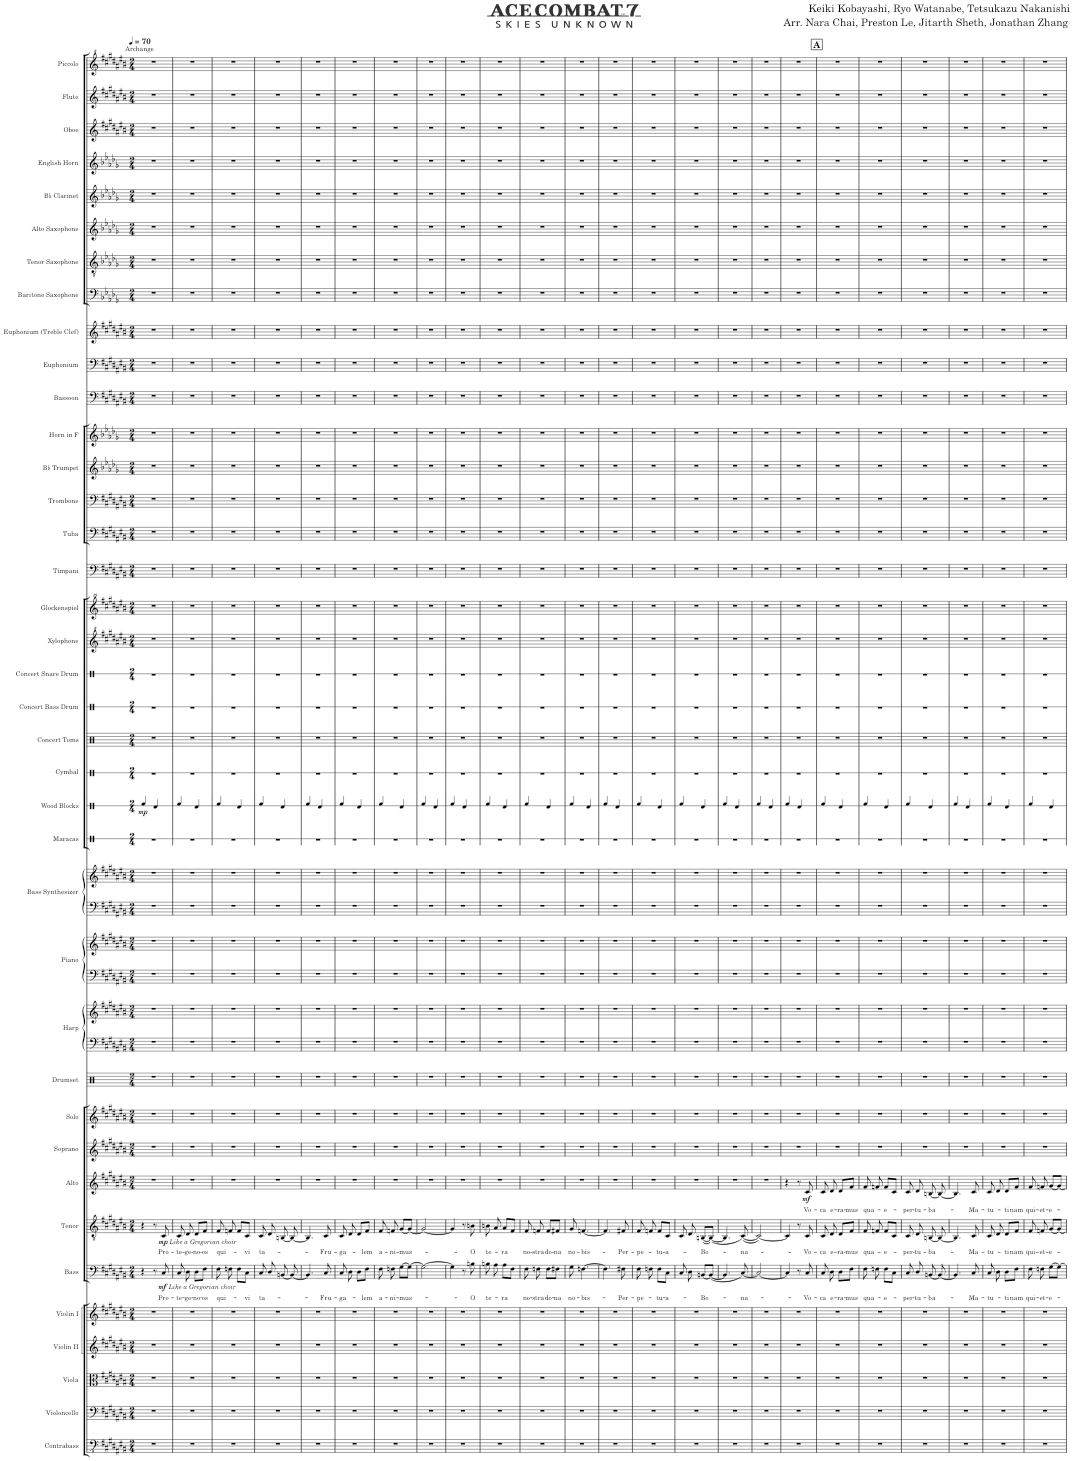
**kern	**kern	**kern	**kern	**kern	**kern	**text	**dynam	**kern	**text	**dynam	**kern	**text	**dynam	**kern	**kern	**kern	**kern	**kern	**kern	**kern	**kern	**kern	**kern	**kern	**dynam	**kern	**kern	**kern	**kern	**kern	**kern	**kern	**kern	**kern	**kern	**kern	**kern	**kern	**kern	**kern	**kern	**kern	**kern	**kern	**kern	**kern	**kern
*part38	*part37	*part36	*part35	*part34	*part33	*part33	*part33	*part32	*part32	*part32	*part31	*part31	*part31	*part30	*part29	*part28	*part27	*part27	*part26	*part26	*part25	*part25	*part24	*part23	*part23	*part22	*part21	*part20	*part19	*part18	*part17	*part16	*part15	*part14	*part13	*part12	*part11	*part10	*part9	*part8	*part7	*part6	*part5	*part4	*part3	*part2	*part1
*staff41	*staff40	*staff39	*staff38	*staff37	*staff36	*staff36	*staff36	*staff35	*staff35	*staff35	*staff34	*staff34	*staff34	*staff33	*staff32	*staff31	*staff30	*staff29	*staff28	*staff27	*staff26	*staff25	*staff24	*staff23	*staff23	*staff22	*staff21	*staff20	*staff19	*staff18	*staff17	*staff16	*staff15	*staff14	*staff13	*staff12	*staff11	*staff10	*staff9	*staff8	*staff7	*staff6	*staff5	*staff4	*staff3	*staff2	*staff1
*I"Contrabass	*I"Violoncello	*I"Viola	*I"Violin II	*I"Violin I	*I"Bass	*	*	*I"Tenor	*	*	*I"Alto	*	*	*I"Soprano	*I"Solo	*I"Drumset	*I"Harp	*	*I"Piano	*	*I"Bass Synthesizer	*	*I"Maracas	*I"Wood Blocks	*	*I"Cymbal	*I"Concert Toms	*I"Concert Bass Drum	*I"Concert Snare Drum	*I"Xylophone	*I"Glockenspiel	*I"Timpani	*I"Tuba	*I"Trombone	*I"Bb Trumpet	*I"Horn in F	*I"Bassoon	*I"Euphonium	*I"Euphonium (Treble Clef)	*I"Baritone Saxophone	*I"Tenor Saxophone	*I"Alto Saxophone	*I"Bb Clarinet	*I"English Horn	*I"Oboe	*I"Flute	*I"Piccolo
*I'Cb.	*I'Vc.	*I'Vla.	*I'Vln. II	*I'Vln. I	*I'B.	*	*	*I'T.	*	*	*I'A.	*	*	*I'S.	*I'Sol.	*I'D. Set	*I'Hrp.	*	*I'Pno.	*	*I'Synth.	*	*I'Mrcs.	*I'Wd. Bl.	*	*I'Cym.	*I'C. Toms	*I'Con. BD	*I'Con. Sn.	*I'Xyl.	*I'Glock.	*I'Timp.	*I'Tba.	*I'Tbn.	*I'Bb Tpt.	*	*I'Bsn.	*I'Euph.	*I'Euph. (Treb.)	*I'Bar. Sax.	*I'T. Sax.	*I'A. Sax.	*I'Bb Cl.	*I'E. Hn.	*I'Ob.	*I'Fl.	*I'Picc.
*	*	*	*	*	*	*	*	*	*	*	*	*	*	*	*	*	*	*	*	*	*	*	*stria1	*stria1	*	*stria1	*	*stria1	*stria1	*	*	*	*	*	*	*	*	*	*	*	*	*	*	*	*	*	*
*clefFv4	*clefF4	*clefC3	*clefG2	*clefG2	*clefF4	*	*	*clefGv2	*	*	*clefG2	*	*	*clefG2	*clefG2	*clefX	*clefF4	*clefG2	*clefF4	*clefG2	*clefF4	*clefG2	*clefX	*clefX	*	*clefX	*clefX	*clefX	*clefX	*clefG^2	*clefG^^2	*clefF4	*clefF4	*clefF4	*clefG2	*clefG2	*clefF4	*clefF4	*clefG2	*clefF4	*clefGv2	*clefG2	*clefG2	*clefG2	*clefG2	*clefG2	*clefG^2
*ITrd7c12	*	*	*	*	*	*	*	*	*	*	*	*	*	*	*	*	*	*	*	*	*	*	*	*	*	*	*	*	*	*	*	*	*	*	*ITrd1c2	*ITrd4c7	*	*	*	*ITrd12c21	*ITrd8c14	*ITrd5c9	*ITrd1c2	*ITrd4c7	*	*	*ITrd-7c-12
*k[f#c#g#d#a#e#b#]	*k[f#c#g#d#a#e#b#]	*k[f#c#g#d#a#e#b#]	*k[f#c#g#d#a#e#b#]	*k[f#c#g#d#a#e#b#]	*k[f#c#g#d#a#e#b#]	*	*	*k[f#c#g#d#a#e#b#]	*	*	*k[f#c#g#d#a#e#b#]	*	*	*k[f#c#g#d#a#e#b#]	*k[f#c#g#d#a#e#b#]	*k[]	*k[f#c#g#d#a#e#b#]	*k[f#c#g#d#a#e#b#]	*k[f#c#g#d#a#e#b#]	*k[f#c#g#d#a#e#b#]	*k[f#c#g#d#a#e#b#]	*k[f#c#g#d#a#e#b#]	*k[]	*k[]	*	*k[]	*k[]	*k[]	*k[]	*k[f#c#g#d#a#e#b#]	*k[f#c#g#d#a#e#b#]	*k[f#c#g#d#a#e#b#]	*k[f#c#g#d#a#e#b#]	*k[f#c#g#d#a#e#b#]	*k[b-e-a-d-g-]	*k[b-e-a-d-g-]	*k[f#c#g#d#a#e#b#]	*k[f#c#g#d#a#e#b#]	*k[f#c#g#d#a#e#b#]	*k[b-e-a-d-g-]	*k[b-e-a-d-g-]	*k[b-e-a-d-g-]	*k[b-e-a-d-g-]	*k[b-e-a-d-g-]	*k[f#c#g#d#a#e#b#]	*k[f#c#g#d#a#e#b#]	*k[f#c#g#d#a#e#b#]
*M2/4	*M2/4	*M2/4	*M2/4	*M2/4	*M2/4	*	*	*M2/4	*	*	*M2/4	*	*	*M2/4	*M2/4	*M2/4	*M2/4	*M2/4	*M2/4	*M2/4	*M2/4	*M2/4	*M2/4	*M2/4	*	*M2/4	*M2/4	*M2/4	*M2/4	*M2/4	*M2/4	*M2/4	*M2/4	*M2/4	*M2/4	*M2/4	*M2/4	*M2/4	*M2/4	*M2/4	*M2/4	*M2/4	*M2/4	*M2/4	*M2/4	*M2/4	*M2/4
*MM70	*MM70	*MM70	*MM70	*MM70	*MM70	*	*	*MM70	*	*	*MM70	*	*	*MM70	*MM70	*MM70	*MM70	*MM70	*MM70	*MM70	*MM70	*MM70	*MM70	*MM70	*	*MM70	*MM70	*MM70	*MM70	*MM70	*MM70	*MM70	*MM70	*MM70	*MM70	*MM70	*MM70	*MM70	*MM70	*MM70	*MM70	*MM70	*MM70	*MM70	*MM70	*MM70	*MM70
=1	=1	=1	=1	=1	=1	=1	=1	=1	=1	=1	=1	=1	=1	=1	=1	=1	=1	=1	=1	=1	=1	=1	=1	=1	=1	=1	=1	=1	=1	=1	=1	=1	=1	=1	=1	=1	=1	=1	=1	=1	=1	=1	=1	=1	=1	=1	=1
!	!	!	!	!	!	!	!	!	!	!	!	!	!	!	!	!	!	!	!	!	!	!	!	!	!	!	!	!	!	!	!	!	!	!	!	!	!	!	!	!	!	!	!	!	!	!	!LO:TX:a:t=Archange
!	!	!	!	!	!	!	!	!	!	!	!	!	!	!	!	!	!	!	!	!	!	!	!	!	!LO:DY:b	!	!	!	!	!	!	!	!	!	!	!	!	!	!	!	!	!	!	!	!	!	!
2r	2r	2r	2r	2r	4r	.	.	4r	.	.	2r	.	.	2r	2r	2r	2r	2r	2r	2r	2r	2r	2r	4Rf/	mp	2r	2r	2r	2r	2r	2r	2r	2r	2r	2r	2r	2r	2r	2r	2r	2r	2r	2r	2r	2r	2r	2r
.	.	.	.	.	8r	.	.	8r	.	.	.	.	.	.	.	.	.	.	.	.	.	.	.	4Rd/	.	.	.	.	.	.	.	.	.	.	.	.	.	.	.	.	.	.	.	.	.	.	.
!	!	!	!	!	!	!	!	!LO:TX:b:i:t=Like a Gregorian choir	!	!	!	!	!	!	!	!	!	!	!	!	!	!	!	!	!	!	!	!	!	!	!	!	!	!	!	!	!	!	!	!	!	!	!	!	!	!	!
!	!	!	!	!	!LO:TX:b:i:t=Like a Gregorian choir	!	!	!	!	!	!	!	!	!	!	!	!	!	!	!	!	!	!	!	!	!	!	!	!	!	!	!	!	!	!	!	!	!	!	!	!	!	!	!	!	!	!
!	!	!	!	!	!	!LO:LY:b	!LO:DY:b	!	!LO:LY:b	!LO:DY:b	!	!	!	!	!	!	!	!	!	!	!	!	!	!	!	!	!	!	!	!	!	!	!	!	!	!	!	!	!	!	!	!	!	!	!	!	!
.	.	.	.	.	8C#/	Pro-	mf	8C#/	Pro-	mp	.	.	.	.	.	.	.	.	.	.	.	.	.	.	.	.	.	.	.	.	.	.	.	.	.	.	.	.	.	.	.	.	.	.	.	.	.
=2	=2	=2	=2	=2	=2	=2	=2	=2	=2	=2	=2	=2	=2	=2	=2	=2	=2	=2	=2	=2	=2	=2	=2	=2	=2	=2	=2	=2	=2	=2	=2	=2	=2	=2	=2	=2	=2	=2	=2	=2	=2	=2	=2	=2	=2	=2	=2
!	!	!	!	!	!	!LO:LY:b	!	!	!LO:LY:b	!	!	!	!	!	!	!	!	!	!	!	!	!	!	!	!	!	!	!	!	!	!	!	!	!	!	!	!	!	!	!	!	!	!	!	!	!	!
2r	2r	2r	2r	2r	8C#/	-te-	.	8C#/	-te-	.	2r	.	.	2r	2r	2r	2r	2r	2r	2r	2r	2r	2r	4Rf/	.	2r	2r	2r	2r	2r	2r	2r	2r	2r	2r	2r	2r	2r	2r	2r	2r	2r	2r	2r	2r	2r	2r
!	!	!	!	!	!	!LO:LY:b	!	!	!LO:LY:b	!	!	!	!	!	!	!	!	!	!	!	!	!	!	!	!	!	!	!	!	!	!	!	!	!	!	!	!	!	!	!	!	!	!	!	!	!	!
.	.	.	.	.	8D#\	-ge-	.	8D#/	-ge-	.	.	.	.	.	.	.	.	.	.	.	.	.	.	.	.	.	.	.	.	.	.	.	.	.	.	.	.	.	.	.	.	.	.	.	.	.	.
!	!	!	!	!	!	!LO:LY:b	!	!	!LO:LY:b	!	!	!	!	!	!	!	!	!	!	!	!	!	!	!	!	!	!	!	!	!	!	!	!	!	!	!	!	!	!	!	!	!	!	!	!	!	!
.	.	.	.	.	8D#\L	-no-	.	8D#/L	-no-	.	.	.	.	.	.	.	.	.	.	.	.	.	.	4Rd/	.	.	.	.	.	.	.	.	.	.	.	.	.	.	.	.	.	.	.	.	.	.	.
!	!	!	!	!	!	!LO:LY:b	!	!	!LO:LY:b	!	!	!	!	!	!	!	!	!	!	!	!	!	!	!	!	!	!	!	!	!	!	!	!	!	!	!	!	!	!	!	!	!	!	!	!	!	!
.	.	.	.	.	8F#\J	-os	.	8F#/J	-os	.	.	.	.	.	.	.	.	.	.	.	.	.	.	.	.	.	.	.	.	.	.	.	.	.	.	.	.	.	.	.	.	.	.	.	.	.	.
=3	=3	=3	=3	=3	=3	=3	=3	=3	=3	=3	=3	=3	=3	=3	=3	=3	=3	=3	=3	=3	=3	=3	=3	=3	=3	=3	=3	=3	=3	=3	=3	=3	=3	=3	=3	=3	=3	=3	=3	=3	=3	=3	=3	=3	=3	=3	=3
!	!	!	!	!	!	!LO:LY:b	!	!	!LO:LY:b	!	!	!	!	!	!	!	!	!	!	!	!	!	!	!	!	!	!	!	!	!	!	!	!	!	!	!	!	!	!	!	!	!	!	!	!	!	!
2r	2r	2r	2r	2r	8F#\	qui-	.	8F#/	qui-	.	2r	.	.	2r	2r	2r	2r	2r	2r	2r	2r	2r	2r	4Rf/	.	2r	2r	2r	2r	2r	2r	2r	2r	2r	2r	2r	2r	2r	2r	2r	2r	2r	2r	2r	2r	2r	2r
.	.	.	.	.	8Fn\	.	.	8Fn/	.	.	.	.	.	.	.	.	.	.	.	.	.	.	.	.	.	.	.	.	.	.	.	.	.	.	.	.	.	.	.	.	.	.	.	.	.	.	.
.	.	.	.	.	8F\L	.	.	8F/L	.	.	.	.	.	.	.	.	.	.	.	.	.	.	.	4Rd/	.	.	.	.	.	.	.	.	.	.	.	.	.	.	.	.	.	.	.	.	.	.	.
!	!	!	!	!	!	!LO:LY:b	!	!	!LO:LY:b	!	!	!	!	!	!	!	!	!	!	!	!	!	!	!	!	!	!	!	!	!	!	!	!	!	!	!	!	!	!	!	!	!	!	!	!	!	!
.	.	.	.	.	8C#\J	vi	.	8C#/J	vi	.	.	.	.	.	.	.	.	.	.	.	.	.	.	.	.	.	.	.	.	.	.	.	.	.	.	.	.	.	.	.	.	.	.	.	.	.	.
=4	=4	=4	=4	=4	=4	=4	=4	=4	=4	=4	=4	=4	=4	=4	=4	=4	=4	=4	=4	=4	=4	=4	=4	=4	=4	=4	=4	=4	=4	=4	=4	=4	=4	=4	=4	=4	=4	=4	=4	=4	=4	=4	=4	=4	=4	=4	=4
!	!	!	!	!	!	!LO:LY:b	!	!	!LO:LY:b	!	!	!	!	!	!	!	!	!	!	!	!	!	!	!	!	!	!	!	!	!	!	!	!	!	!	!	!	!	!	!	!	!	!	!	!	!	!
2r	2r	2r	2r	2r	8C#/	ta-	.	8C#/	ta-	.	2r	.	.	2r	2r	2r	2r	2r	2r	2r	2r	2r	2r	4Rf/	.	2r	2r	2r	2r	2r	2r	2r	2r	2r	2r	2r	2r	2r	2r	2r	2r	2r	2r	2r	2r	2r	2r
.	.	.	.	.	8D#/	.	.	8D#/	.	.	.	.	.	.	.	.	.	.	.	.	.	.	.	.	.	.	.	.	.	.	.	.	.	.	.	.	.	.	.	.	.	.	.	.	.	.	.
.	.	.	.	.	[8BBn/	.	.	[8BBn/	.	.	.	.	.	.	.	.	.	.	.	.	.	.	.	4Rd/	.	.	.	.	.	.	.	.	.	.	.	.	.	.	.	.	.	.	.	.	.	.	.
.	.	.	.	.	8BB/_	.	.	8BB/_	.	.	.	.	.	.	.	.	.	.	.	.	.	.	.	.	.	.	.	.	.	.	.	.	.	.	.	.	.	.	.	.	.	.	.	.	.	.	.
=5	=5	=5	=5	=5	=5	=5	=5	=5	=5	=5	=5	=5	=5	=5	=5	=5	=5	=5	=5	=5	=5	=5	=5	=5	=5	=5	=5	=5	=5	=5	=5	=5	=5	=5	=5	=5	=5	=5	=5	=5	=5	=5	=5	=5	=5	=5	=5
2r	2r	2r	2r	2r	4.BB/]	.	.	4.BB/]	.	.	2r	.	.	2r	2r	2r	2r	2r	2r	2r	2r	2r	2r	4Rf/	.	2r	2r	2r	2r	2r	2r	2r	2r	2r	2r	2r	2r	2r	2r	2r	2r	2r	2r	2r	2r	2r	2r
.	.	.	.	.	.	.	.	.	.	.	.	.	.	.	.	.	.	.	.	.	.	.	.	4Rd/	.	.	.	.	.	.	.	.	.	.	.	.	.	.	.	.	.	.	.	.	.	.	.
!	!	!	!	!	!	!LO:LY:b	!	!	!LO:LY:b	!	!	!	!	!	!	!	!	!	!	!	!	!	!	!	!	!	!	!	!	!	!	!	!	!	!	!	!	!	!	!	!	!	!	!	!	!	!
.	.	.	.	.	8C#/	-Fru-	.	8C#/	-Fru-	.	.	.	.	.	.	.	.	.	.	.	.	.	.	.	.	.	.	.	.	.	.	.	.	.	.	.	.	.	.	.	.	.	.	.	.	.	.
=6	=6	=6	=6	=6	=6	=6	=6	=6	=6	=6	=6	=6	=6	=6	=6	=6	=6	=6	=6	=6	=6	=6	=6	=6	=6	=6	=6	=6	=6	=6	=6	=6	=6	=6	=6	=6	=6	=6	=6	=6	=6	=6	=6	=6	=6	=6	=6
!	!	!	!	!	!	!LO:LY:b	!	!	!LO:LY:b	!	!	!	!	!	!	!	!	!	!	!	!	!	!	!	!	!	!	!	!	!	!	!	!	!	!	!	!	!	!	!	!	!	!	!	!	!	!
2r	2r	2r	2r	2r	8C#/	-ga-	.	8C#/	-ga-	.	2r	.	.	2r	2r	2r	2r	2r	2r	2r	2r	2r	2r	4Rf/	.	2r	2r	2r	2r	2r	2r	2r	2r	2r	2r	2r	2r	2r	2r	2r	2r	2r	2r	2r	2r	2r	2r
.	.	.	.	.	8D#\	.	.	8D#/	.	.	.	.	.	.	.	.	.	.	.	.	.	.	.	.	.	.	.	.	.	.	.	.	.	.	.	.	.	.	.	.	.	.	.	.	.	.	.
.	.	.	.	.	8D#\L	.	.	8D#/L	.	.	.	.	.	.	.	.	.	.	.	.	.	.	.	4Rd/	.	.	.	.	.	.	.	.	.	.	.	.	.	.	.	.	.	.	.	.	.	.	.
!	!	!	!	!	!	!LO:LY:b	!	!	!LO:LY:b	!	!	!	!	!	!	!	!	!	!	!	!	!	!	!	!	!	!	!	!	!	!	!	!	!	!	!	!	!	!	!	!	!	!	!	!	!	!
.	.	.	.	.	8F#\J	-lem	.	8F#/J	-lem	.	.	.	.	.	.	.	.	.	.	.	.	.	.	.	.	.	.	.	.	.	.	.	.	.	.	.	.	.	.	.	.	.	.	.	.	.	.
=7	=7	=7	=7	=7	=7	=7	=7	=7	=7	=7	=7	=7	=7	=7	=7	=7	=7	=7	=7	=7	=7	=7	=7	=7	=7	=7	=7	=7	=7	=7	=7	=7	=7	=7	=7	=7	=7	=7	=7	=7	=7	=7	=7	=7	=7	=7	=7
!	!	!	!	!	!	!LO:LY:b	!	!	!LO:LY:b	!	!	!	!	!	!	!	!	!	!	!	!	!	!	!	!	!	!	!	!	!	!	!	!	!	!	!	!	!	!	!	!	!	!	!	!	!	!
2r	2r	2r	2r	2r	8F#\	a-	.	8F#/	a-	.	2r	.	.	2r	2r	2r	2r	2r	2r	2r	2r	2r	2r	4Rf/	.	2r	2r	2r	2r	2r	2r	2r	2r	2r	2r	2r	2r	2r	2r	2r	2r	2r	2r	2r	2r	2r	2r
!	!	!	!	!	!	!LO:LY:b	!	!	!LO:LY:b	!	!	!	!	!	!	!	!	!	!	!	!	!	!	!	!	!	!	!	!	!	!	!	!	!	!	!	!	!	!	!	!	!	!	!	!	!	!
.	.	.	.	.	8Fn\	-ni-	.	8Fn/	-ni-	.	.	.	.	.	.	.	.	.	.	.	.	.	.	.	.	.	.	.	.	.	.	.	.	.	.	.	.	.	.	.	.	.	.	.	.	.	.
!	!	!	!	!	!	!LO:LY:b	!	!	!LO:LY:b	!	!	!	!	!	!	!	!	!	!	!	!	!	!	!	!	!	!	!	!	!	!	!	!	!	!	!	!	!	!	!	!	!	!	!	!	!	!
.	.	.	.	.	[8G#\L	-mus-	.	[8G#/L	-mus-	.	.	.	.	.	.	.	.	.	.	.	.	.	.	4Rd/	.	.	.	.	.	.	.	.	.	.	.	.	.	.	.	.	.	.	.	.	.	.	.
.	.	.	.	.	8G#\J_	.	.	8G#/J_	.	.	.	.	.	.	.	.	.	.	.	.	.	.	.	.	.	.	.	.	.	.	.	.	.	.	.	.	.	.	.	.	.	.	.	.	.	.	.
=8	=8	=8	=8	=8	=8	=8	=8	=8	=8	=8	=8	=8	=8	=8	=8	=8	=8	=8	=8	=8	=8	=8	=8	=8	=8	=8	=8	=8	=8	=8	=8	=8	=8	=8	=8	=8	=8	=8	=8	=8	=8	=8	=8	=8	=8	=8	=8
2r	2r	2r	2r	2r	2G#\_	.	.	2G#/_	.	.	2r	.	.	2r	2r	2r	2r	2r	2r	2r	2r	2r	2r	4Rf/	.	2r	2r	2r	2r	2r	2r	2r	2r	2r	2r	2r	2r	2r	2r	2r	2r	2r	2r	2r	2r	2r	2r
.	.	.	.	.	.	.	.	.	.	.	.	.	.	.	.	.	.	.	.	.	.	.	.	4Rd/	.	.	.	.	.	.	.	.	.	.	.	.	.	.	.	.	.	.	.	.	.	.	.
=9	=9	=9	=9	=9	=9	=9	=9	=9	=9	=9	=9	=9	=9	=9	=9	=9	=9	=9	=9	=9	=9	=9	=9	=9	=9	=9	=9	=9	=9	=9	=9	=9	=9	=9	=9	=9	=9	=9	=9	=9	=9	=9	=9	=9	=9	=9	=9
2r	2r	2r	2r	2r	4G#\]	.	.	4G#/]	.	.	2r	.	.	2r	2r	2r	2r	2r	2r	2r	2r	2r	2r	4Rf/	.	2r	2r	2r	2r	2r	2r	2r	2r	2r	2r	2r	2r	2r	2r	2r	2r	2r	2r	2r	2r	2r	2r
.	.	.	.	.	8r	.	.	8r	.	.	.	.	.	.	.	.	.	.	.	.	.	.	.	4Rd/	.	.	.	.	.	.	.	.	.	.	.	.	.	.	.	.	.	.	.	.	.	.	.
!	!	!	!	!	!	!LO:LY:b	!	!	!LO:LY:b	!	!	!	!	!	!	!	!	!	!	!	!	!	!	!	!	!	!	!	!	!	!	!	!	!	!	!	!	!	!	!	!	!	!	!	!	!	!
.	.	.	.	.	8Bn\	O	.	8Bn\	O	.	.	.	.	.	.	.	.	.	.	.	.	.	.	.	.	.	.	.	.	.	.	.	.	.	.	.	.	.	.	.	.	.	.	.	.	.	.
=10	=10	=10	=10	=10	=10	=10	=10	=10	=10	=10	=10	=10	=10	=10	=10	=10	=10	=10	=10	=10	=10	=10	=10	=10	=10	=10	=10	=10	=10	=10	=10	=10	=10	=10	=10	=10	=10	=10	=10	=10	=10	=10	=10	=10	=10	=10	=10
!	!	!	!	!	!	!LO:LY:b	!	!	!LO:LY:b	!	!	!	!	!	!	!	!	!	!	!	!	!	!	!	!	!	!	!	!	!	!	!	!	!	!	!	!	!	!	!	!	!	!	!	!	!	!
2r	2r	2r	2r	2r	8Bn\	te-	.	8Bn\	te-	.	2r	.	.	2r	2r	2r	2r	2r	2r	2r	2r	2r	2r	4Rf/	.	2r	2r	2r	2r	2r	2r	2r	2r	2r	2r	2r	2r	2r	2r	2r	2r	2r	2r	2r	2r	2r	2r
.	.	.	.	.	8A#\	.	.	8A#/	.	.	.	.	.	.	.	.	.	.	.	.	.	.	.	.	.	.	.	.	.	.	.	.	.	.	.	.	.	.	.	.	.	.	.	.	.	.	.
!	!	!	!	!	!	!LO:LY:b	!	!	!LO:LY:b	!	!	!	!	!	!	!	!	!	!	!	!	!	!	!	!	!	!	!	!	!	!	!	!	!	!	!	!	!	!	!	!	!	!	!	!	!	!
.	.	.	.	.	8A#\L	-ra	.	8A#/L	-ra	.	.	.	.	.	.	.	.	.	.	.	.	.	.	4Rd/	.	.	.	.	.	.	.	.	.	.	.	.	.	.	.	.	.	.	.	.	.	.	.
.	.	.	.	.	8F#\J	.	.	8F#/J	.	.	.	.	.	.	.	.	.	.	.	.	.	.	.	.	.	.	.	.	.	.	.	.	.	.	.	.	.	.	.	.	.	.	.	.	.	.	.
=11	=11	=11	=11	=11	=11	=11	=11	=11	=11	=11	=11	=11	=11	=11	=11	=11	=11	=11	=11	=11	=11	=11	=11	=11	=11	=11	=11	=11	=11	=11	=11	=11	=11	=11	=11	=11	=11	=11	=11	=11	=11	=11	=11	=11	=11	=11	=11
!	!	!	!	!	!	!LO:LY:b	!	!	!LO:LY:b	!	!	!	!	!	!	!	!	!	!	!	!	!	!	!	!	!	!	!	!	!	!	!	!	!	!	!	!	!	!	!	!	!	!	!	!	!	!
2r	2r	2r	2r	2r	8F#\	no-	.	8F#/	no-	.	2r	.	.	2r	2r	2r	2r	2r	2r	2r	2r	2r	2r	4Rf/	.	2r	2r	2r	2r	2r	2r	2r	2r	2r	2r	2r	2r	2r	2r	2r	2r	2r	2r	2r	2r	2r	2r
!	!	!	!	!	!	!LO:LY:b	!	!	!LO:LY:b	!	!	!	!	!	!	!	!	!	!	!	!	!	!	!	!	!	!	!	!	!	!	!	!	!	!	!	!	!	!	!	!	!	!	!	!	!	!
.	.	.	.	.	8Fn\	-stra	.	8Fn/	-stra	.	.	.	.	.	.	.	.	.	.	.	.	.	.	.	.	.	.	.	.	.	.	.	.	.	.	.	.	.	.	.	.	.	.	.	.	.	.
!	!	!	!	!	!	!LO:LY:b	!	!	!LO:LY:b	!	!	!	!	!	!	!	!	!	!	!	!	!	!	!	!	!	!	!	!	!	!	!	!	!	!	!	!	!	!	!	!	!	!	!	!	!	!
.	.	.	.	.	8F\L	do-	.	8F/L	do-	.	.	.	.	.	.	.	.	.	.	.	.	.	.	4Rd/	.	.	.	.	.	.	.	.	.	.	.	.	.	.	.	.	.	.	.	.	.	.	.
!	!	!	!	!	!	!LO:LY:b	!	!	!LO:LY:b	!	!	!	!	!	!	!	!	!	!	!	!	!	!	!	!	!	!	!	!	!	!	!	!	!	!	!	!	!	!	!	!	!	!	!	!	!	!
.	.	.	.	.	8F#X\J	-na	.	8F#X/J	-na	.	.	.	.	.	.	.	.	.	.	.	.	.	.	.	.	.	.	.	.	.	.	.	.	.	.	.	.	.	.	.	.	.	.	.	.	.	.
=12	=12	=12	=12	=12	=12	=12	=12	=12	=12	=12	=12	=12	=12	=12	=12	=12	=12	=12	=12	=12	=12	=12	=12	=12	=12	=12	=12	=12	=12	=12	=12	=12	=12	=12	=12	=12	=12	=12	=12	=12	=12	=12	=12	=12	=12	=12	=12
!	!	!	!	!	!	!LO:LY:b	!	!	!LO:LY:b	!	!	!	!	!	!	!	!	!	!	!	!	!	!	!	!	!	!	!	!	!	!	!	!	!	!	!	!	!	!	!	!	!	!	!	!	!	!
2r	2r	2r	2r	2r	8G#\	no-	.	8G#/	no-	.	2r	.	.	2r	2r	2r	2r	2r	2r	2r	2r	2r	2r	4Rf/	.	2r	2r	2r	2r	2r	2r	2r	2r	2r	2r	2r	2r	2r	2r	2r	2r	2r	2r	2r	2r	2r	2r
!	!	!	!	!	!	!LO:LY:b	!	!	!LO:LY:b	!	!	!	!	!	!	!	!	!	!	!	!	!	!	!	!	!	!	!	!	!	!	!	!	!	!	!	!	!	!	!	!	!	!	!	!	!	!
.	.	.	.	.	[4.Fn\	-bis-	.	[4.Fn/	-bis-	.	.	.	.	.	.	.	.	.	.	.	.	.	.	.	.	.	.	.	.	.	.	.	.	.	.	.	.	.	.	.	.	.	.	.	.	.	.
.	.	.	.	.	.	.	.	.	.	.	.	.	.	.	.	.	.	.	.	.	.	.	.	4Rd/	.	.	.	.	.	.	.	.	.	.	.	.	.	.	.	.	.	.	.	.	.	.	.
=13	=13	=13	=13	=13	=13	=13	=13	=13	=13	=13	=13	=13	=13	=13	=13	=13	=13	=13	=13	=13	=13	=13	=13	=13	=13	=13	=13	=13	=13	=13	=13	=13	=13	=13	=13	=13	=13	=13	=13	=13	=13	=13	=13	=13	=13	=13	=13
2r	2r	2r	2r	2r	4.F\]	.	.	4.F/]	.	.	2r	.	.	2r	2r	2r	2r	2r	2r	2r	2r	2r	2r	4Rf/	.	2r	2r	2r	2r	2r	2r	2r	2r	2r	2r	2r	2r	2r	2r	2r	2r	2r	2r	2r	2r	2r	2r
.	.	.	.	.	.	.	.	.	.	.	.	.	.	.	.	.	.	.	.	.	.	.	.	4Rd/	.	.	.	.	.	.	.	.	.	.	.	.	.	.	.	.	.	.	.	.	.	.	.
!	!	!	!	!	!	!LO:LY:b	!	!	!LO:LY:b	!	!	!	!	!	!	!	!	!	!	!	!	!	!	!	!	!	!	!	!	!	!	!	!	!	!	!	!	!	!	!	!	!	!	!	!	!	!
.	.	.	.	.	8F#X\	Per-	.	8F#X/	Per-	.	.	.	.	.	.	.	.	.	.	.	.	.	.	.	.	.	.	.	.	.	.	.	.	.	.	.	.	.	.	.	.	.	.	.	.	.	.
=14	=14	=14	=14	=14	=14	=14	=14	=14	=14	=14	=14	=14	=14	=14	=14	=14	=14	=14	=14	=14	=14	=14	=14	=14	=14	=14	=14	=14	=14	=14	=14	=14	=14	=14	=14	=14	=14	=14	=14	=14	=14	=14	=14	=14	=14	=14	=14
!	!	!	!	!	!	!LO:LY:b	!	!	!LO:LY:b	!	!	!	!	!	!	!	!	!	!	!	!	!	!	!	!	!	!	!	!	!	!	!	!	!	!	!	!	!	!	!	!	!	!	!	!	!	!
2r	2r	2r	2r	2r	8F#\	-pe-	.	8F#/	-pe-	.	2r	.	.	2r	2r	2r	2r	2r	2r	2r	2r	2r	2r	4Rf/	.	2r	2r	2r	2r	2r	2r	2r	2r	2r	2r	2r	2r	2r	2r	2r	2r	2r	2r	2r	2r	2r	2r
.	.	.	.	.	8Fn\	.	.	8Fn/	.	.	.	.	.	.	.	.	.	.	.	.	.	.	.	.	.	.	.	.	.	.	.	.	.	.	.	.	.	.	.	.	.	.	.	.	.	.	.
!	!	!	!	!	!	!LO:LY:b	!	!	!LO:LY:b	!	!	!	!	!	!	!	!	!	!	!	!	!	!	!	!	!	!	!	!	!	!	!	!	!	!	!	!	!	!	!	!	!	!	!	!	!	!
.	.	.	.	.	8F\L	-tu-	.	8F/L	-tu-	.	.	.	.	.	.	.	.	.	.	.	.	.	.	4Rd/	.	.	.	.	.	.	.	.	.	.	.	.	.	.	.	.	.	.	.	.	.	.	.
!	!	!	!	!	!	!LO:LY:b	!	!	!LO:LY:b	!	!	!	!	!	!	!	!	!	!	!	!	!	!	!	!	!	!	!	!	!	!	!	!	!	!	!	!	!	!	!	!	!	!	!	!	!	!
.	.	.	.	.	8C#\J	-a-	.	8C#/J	-a-	.	.	.	.	.	.	.	.	.	.	.	.	.	.	.	.	.	.	.	.	.	.	.	.	.	.	.	.	.	.	.	.	.	.	.	.	.	.
=15	=15	=15	=15	=15	=15	=15	=15	=15	=15	=15	=15	=15	=15	=15	=15	=15	=15	=15	=15	=15	=15	=15	=15	=15	=15	=15	=15	=15	=15	=15	=15	=15	=15	=15	=15	=15	=15	=15	=15	=15	=15	=15	=15	=15	=15	=15	=15
2r	2r	2r	2r	2r	8C#/	.	.	8C#/	.	.	2r	.	.	2r	2r	2r	2r	2r	2r	2r	2r	2r	2r	4Rf/	.	2r	2r	2r	2r	2r	2r	2r	2r	2r	2r	2r	2r	2r	2r	2r	2r	2r	2r	2r	2r	2r	2r
.	.	.	.	.	8D#\	.	.	8D#/	.	.	.	.	.	.	.	.	.	.	.	.	.	.	.	.	.	.	.	.	.	.	.	.	.	.	.	.	.	.	.	.	.	.	.	.	.	.	.
!	!	!	!	!	!	!LO:LY:b	!	!	!LO:LY:b	!	!	!	!	!	!	!	!	!	!	!	!	!	!	!	!	!	!	!	!	!	!	!	!	!	!	!	!	!	!	!	!	!	!	!	!	!	!
.	.	.	.	.	[8BBn/L	-Bo-	.	([8BBn/L	-Bo-	.	.	.	.	.	.	.	.	.	.	.	.	.	.	4Rd/	.	.	.	.	.	.	.	.	.	.	.	.	.	.	.	.	.	.	.	.	.	.	.
.	.	.	.	.	(8BB/J_	.	.	(8BB/J_)	.	.	.	.	.	.	.	.	.	.	.	.	.	.	.	.	.	.	.	.	.	.	.	.	.	.	.	.	.	.	.	.	.	.	.	.	.	.	.
=16	=16	=16	=16	=16	=16	=16	=16	=16	=16	=16	=16	=16	=16	=16	=16	=16	=16	=16	=16	=16	=16	=16	=16	=16	=16	=16	=16	=16	=16	=16	=16	=16	=16	=16	=16	=16	=16	=16	=16	=16	=16	=16	=16	=16	=16	=16	=16
2r	2r	2r	2r	2r	4.BB/]	.	.	4.BB/]	.	.	2r	.	.	2r	2r	2r	2r	2r	2r	2r	2r	2r	2r	4Rf/	.	2r	2r	2r	2r	2r	2r	2r	2r	2r	2r	2r	2r	2r	2r	2r	2r	2r	2r	2r	2r	2r	2r
.	.	.	.	.	.	.	.	.	.	.	.	.	.	.	.	.	.	.	.	.	.	.	.	4Rd/	.	.	.	.	.	.	.	.	.	.	.	.	.	.	.	.	.	.	.	.	.	.	.
!	!	!	!	!	!	!LO:LY:b	!	!	!LO:LY:b	!	!	!	!	!	!	!	!	!	!	!	!	!	!	!	!	!	!	!	!	!	!	!	!	!	!	!	!	!	!	!	!	!	!	!	!	!	!
.	.	.	.	.	[8C#/)	-na-	.	([8C#/)	-na-	.	.	.	.	.	.	.	.	.	.	.	.	.	.	.	.	.	.	.	.	.	.	.	.	.	.	.	.	.	.	.	.	.	.	.	.	.	.
=17	=17	=17	=17	=17	=17	=17	=17	=17	=17	=17	=17	=17	=17	=17	=17	=17	=17	=17	=17	=17	=17	=17	=17	=17	=17	=17	=17	=17	=17	=17	=17	=17	=17	=17	=17	=17	=17	=17	=17	=17	=17	=17	=17	=17	=17	=17	=17
2r	2r	2r	2r	2r	2C#/_	.	.	2C#/_)	.	.	2r	.	.	2r	2r	2r	2r	2r	2r	2r	2r	2r	2r	4Rf/	.	2r	2r	2r	2r	2r	2r	2r	2r	2r	2r	2r	2r	2r	2r	2r	2r	2r	2r	2r	2r	2r	2r
.	.	.	.	.	.	.	.	.	.	.	.	.	.	.	.	.	.	.	.	.	.	.	.	4Rd/	.	.	.	.	.	.	.	.	.	.	.	.	.	.	.	.	.	.	.	.	.	.	.
=18	=18	=18	=18	=18	=18	=18	=18	=18	=18	=18	=18	=18	=18	=18	=18	=18	=18	=18	=18	=18	=18	=18	=18	=18	=18	=18	=18	=18	=18	=18	=18	=18	=18	=18	=18	=18	=18	=18	=18	=18	=18	=18	=18	=18	=18	=18	=18
2r	2r	2r	2r	2r	4C#/]	.	.	4C#/]	.	.	4r	.	.	2r	2r	2r	2r	2r	2r	2r	2r	2r	2r	4Rf/	.	2r	2r	2r	2r	2r	2r	2r	2r	2r	2r	2r	2r	2r	2r	2r	2r	2r	2r	2r	2r	2r	2r
.	.	.	.	.	8r	.	.	8r	.	.	8r	.	.	.	.	.	.	.	.	.	.	.	.	4Rd/	.	.	.	.	.	.	.	.	.	.	.	.	.	.	.	.	.	.	.	.	.	.	.
!	!	!	!	!	!	!LO:LY:b	!	!	!LO:LY:b	!	!	!LO:LY:b	!LO:DY:b	!	!	!	!	!	!	!	!	!	!	!	!	!	!	!	!	!	!	!	!	!	!	!	!	!	!	!	!	!	!	!	!	!	!
.	.	.	.	.	8C#/	Vo-	.	8C#/	Vo-	.	8c#/	Vo-	mf	.	.	.	.	.	.	.	.	.	.	.	.	.	.	.	.	.	.	.	.	.	.	.	.	.	.	.	.	.	.	.	.	.	.
!!LO:REH:place=s1:a:B:cj:fs=14:t=A
=19	=19	=19	=19	=19	=19	=19	=19	=19	=19	=19	=19	=19	=19	=19	=19	=19	=19	=19	=19	=19	=19	=19	=19	=19	=19	=19	=19	=19	=19	=19	=19	=19	=19	=19	=19	=19	=19	=19	=19	=19	=19	=19	=19	=19	=19	=19	=19
!	!	!	!	!	!	!LO:LY:b	!	!	!LO:LY:b	!	!	!LO:LY:b	!	!	!	!	!	!	!	!	!	!	!	!	!	!	!	!	!	!	!	!	!	!	!	!	!	!	!	!	!	!	!	!	!	!	!
2r	2r	2r	2r	2r	8C#/	-ca	.	8C#/	-ca	.	8c#/	-ca	.	2r	2r	2r	2r	2r	2r	2r	2r	2r	2r	4Rf/	.	2r	2r	2r	2r	2r	2r	2r	2r	2r	2r	2r	2r	2r	2r	2r	2r	2r	2r	2r	2r	2r	2r
!	!	!	!	!	!	!LO:LY:b	!	!	!LO:LY:b	!	!	!LO:LY:b	!	!	!	!	!	!	!	!	!	!	!	!	!	!	!	!	!	!	!	!	!	!	!	!	!	!	!	!	!	!	!	!	!	!	!
.	.	.	.	.	8D#\	e-	.	8D#/	e-	.	8d#/	e-	.	.	.	.	.	.	.	.	.	.	.	.	.	.	.	.	.	.	.	.	.	.	.	.	.	.	.	.	.	.	.	.	.	.	.
!	!	!	!	!	!	!LO:LY:b	!	!	!LO:LY:b	!	!	!LO:LY:b	!	!	!	!	!	!	!	!	!	!	!	!	!	!	!	!	!	!	!	!	!	!	!	!	!	!	!	!	!	!	!	!	!	!	!
.	.	.	.	.	8D#\L	-ra-	.	8D#/L	-ra-	.	8d#/L	-ra-	.	.	.	.	.	.	.	.	.	.	.	4Rd/	.	.	.	.	.	.	.	.	.	.	.	.	.	.	.	.	.	.	.	.	.	.	.
!	!	!	!	!	!	!LO:LY:b	!	!	!LO:LY:b	!	!	!LO:LY:b	!	!	!	!	!	!	!	!	!	!	!	!	!	!	!	!	!	!	!	!	!	!	!	!	!	!	!	!	!	!	!	!	!	!	!
.	.	.	.	.	8F#\J	-mus	.	8F#/J	-mus	.	8f#/J	-mus	.	.	.	.	.	.	.	.	.	.	.	.	.	.	.	.	.	.	.	.	.	.	.	.	.	.	.	.	.	.	.	.	.	.	.
=20	=20	=20	=20	=20	=20	=20	=20	=20	=20	=20	=20	=20	=20	=20	=20	=20	=20	=20	=20	=20	=20	=20	=20	=20	=20	=20	=20	=20	=20	=20	=20	=20	=20	=20	=20	=20	=20	=20	=20	=20	=20	=20	=20	=20	=20	=20	=20
!	!	!	!	!	!	!LO:LY:b	!	!	!LO:LY:b	!	!	!LO:LY:b	!	!	!	!	!	!	!	!	!	!	!	!	!	!	!	!	!	!	!	!	!	!	!	!	!	!	!	!	!	!	!	!	!	!	!
2r	2r	2r	2r	2r	8F#\	qua-	.	8F#/	qua-	.	8f#/	qua-	.	2r	2r	2r	2r	2r	2r	2r	2r	2r	2r	4Rf/	.	2r	2r	2r	2r	2r	2r	2r	2r	2r	2r	2r	2r	2r	2r	2r	2r	2r	2r	2r	2r	2r	2r
.	.	.	.	.	8Fn\	.	.	8Fn/	.	.	8fn/	.	.	.	.	.	.	.	.	.	.	.	.	.	.	.	.	.	.	.	.	.	.	.	.	.	.	.	.	.	.	.	.	.	.	.	.
!	!	!	!	!	!	!LO:LY:b	!	!	!LO:LY:b	!	!	!LO:LY:b	!	!	!	!	!	!	!	!	!	!	!	!	!	!	!	!	!	!	!	!	!	!	!	!	!	!	!	!	!	!	!	!	!	!	!
.	.	.	.	.	8F\L	-e-	.	8F/L	-e-	.	8f/L	-e-	.	.	.	.	.	.	.	.	.	.	.	4Rd/	.	.	.	.	.	.	.	.	.	.	.	.	.	.	.	.	.	.	.	.	.	.	.
.	.	.	.	.	8C#\J	.	.	8C#/J	.	.	8c#/J	.	.	.	.	.	.	.	.	.	.	.	.	.	.	.	.	.	.	.	.	.	.	.	.	.	.	.	.	.	.	.	.	.	.	.	.
=21	=21	=21	=21	=21	=21	=21	=21	=21	=21	=21	=21	=21	=21	=21	=21	=21	=21	=21	=21	=21	=21	=21	=21	=21	=21	=21	=21	=21	=21	=21	=21	=21	=21	=21	=21	=21	=21	=21	=21	=21	=21	=21	=21	=21	=21	=21	=21
!	!	!	!	!	!	!LO:LY:b	!	!	!LO:LY:b	!	!	!LO:LY:b	!	!	!	!	!	!	!	!	!	!	!	!	!	!	!	!	!	!	!	!	!	!	!	!	!	!	!	!	!	!	!	!	!	!	!
2r	2r	2r	2r	2r	8C#/	per-	.	8C#/	per-	.	8c#/	per-	.	2r	2r	2r	2r	2r	2r	2r	2r	2r	2r	4Rf/	.	2r	2r	2r	2r	2r	2r	2r	2r	2r	2r	2r	2r	2r	2r	2r	2r	2r	2r	2r	2r	2r	2r
!	!	!	!	!	!	!LO:LY:b	!	!	!LO:LY:b	!	!	!LO:LY:b	!	!	!	!	!	!	!	!	!	!	!	!	!	!	!	!	!	!	!	!	!	!	!	!	!	!	!	!	!	!	!	!	!	!	!
.	.	.	.	.	8D#/	-tu-	.	8D#/	-tu-	.	8d#/	-tu-	.	.	.	.	.	.	.	.	.	.	.	.	.	.	.	.	.	.	.	.	.	.	.	.	.	.	.	.	.	.	.	.	.	.	.
!	!	!	!	!	!	!LO:LY:b	!	!	!LO:LY:b	!	!	!LO:LY:b	!	!	!	!	!	!	!	!	!	!	!	!	!	!	!	!	!	!	!	!	!	!	!	!	!	!	!	!	!	!	!	!	!	!	!
.	.	.	.	.	[8BBn/	-ba-	.	[8BBn/	-ba-	.	[8Bn/	-ba-	.	.	.	.	.	.	.	.	.	.	.	4Rd/	.	.	.	.	.	.	.	.	.	.	.	.	.	.	.	.	.	.	.	.	.	.	.
.	.	.	.	.	8BB/_	.	.	8BB/_	.	.	8B/_	.	.	.	.	.	.	.	.	.	.	.	.	.	.	.	.	.	.	.	.	.	.	.	.	.	.	.	.	.	.	.	.	.	.	.	.
=22	=22	=22	=22	=22	=22	=22	=22	=22	=22	=22	=22	=22	=22	=22	=22	=22	=22	=22	=22	=22	=22	=22	=22	=22	=22	=22	=22	=22	=22	=22	=22	=22	=22	=22	=22	=22	=22	=22	=22	=22	=22	=22	=22	=22	=22	=22	=22
2r	2r	2r	2r	2r	4.BB/]	.	.	4.BB/]	.	.	4.B/]	.	.	2r	2r	2r	2r	2r	2r	2r	2r	2r	2r	4Rf/	.	2r	2r	2r	2r	2r	2r	2r	2r	2r	2r	2r	2r	2r	2r	2r	2r	2r	2r	2r	2r	2r	2r
.	.	.	.	.	.	.	.	.	.	.	.	.	.	.	.	.	.	.	.	.	.	.	.	4Rd/	.	.	.	.	.	.	.	.	.	.	.	.	.	.	.	.	.	.	.	.	.	.	.
!	!	!	!	!	!	!LO:LY:b	!	!	!LO:LY:b	!	!	!LO:LY:b	!	!	!	!	!	!	!	!	!	!	!	!	!	!	!	!	!	!	!	!	!	!	!	!	!	!	!	!	!	!	!	!	!	!	!
.	.	.	.	.	8C#/	-Ma-	.	8C#/	-Ma-	.	8c#/	-Ma-	.	.	.	.	.	.	.	.	.	.	.	.	.	.	.	.	.	.	.	.	.	.	.	.	.	.	.	.	.	.	.	.	.	.	.
=23	=23	=23	=23	=23	=23	=23	=23	=23	=23	=23	=23	=23	=23	=23	=23	=23	=23	=23	=23	=23	=23	=23	=23	=23	=23	=23	=23	=23	=23	=23	=23	=23	=23	=23	=23	=23	=23	=23	=23	=23	=23	=23	=23	=23	=23	=23	=23
!	!	!	!	!	!	!LO:LY:b	!	!	!LO:LY:b	!	!	!LO:LY:b	!	!	!	!	!	!	!	!	!	!	!	!	!	!	!	!	!	!	!	!	!	!	!	!	!	!	!	!	!	!	!	!	!	!	!
2r	2r	2r	2r	2r	8C#/	-tu-	.	8C#/	-tu-	.	8c#/	-tu-	.	2r	2r	2r	2r	2r	2r	2r	2r	2r	2r	4Rf/	.	2r	2r	2r	2r	2r	2r	2r	2r	2r	2r	2r	2r	2r	2r	2r	2r	2r	2r	2r	2r	2r	2r
.	.	.	.	.	8D#\	.	.	8D#/	.	.	8d#/	.	.	.	.	.	.	.	.	.	.	.	.	.	.	.	.	.	.	.	.	.	.	.	.	.	.	.	.	.	.	.	.	.	.	.	.
!	!	!	!	!	!	!LO:LY:b	!	!	!LO:LY:b	!	!	!LO:LY:b	!	!	!	!	!	!	!	!	!	!	!	!	!	!	!	!	!	!	!	!	!	!	!	!	!	!	!	!	!	!	!	!	!	!	!
.	.	.	.	.	8D#\L	-ti	.	8D#/L	-ti	.	8d#/L	-ti	.	.	.	.	.	.	.	.	.	.	.	4Rd/	.	.	.	.	.	.	.	.	.	.	.	.	.	.	.	.	.	.	.	.	.	.	.
!	!	!	!	!	!	!LO:LY:b	!	!	!LO:LY:b	!	!	!LO:LY:b	!	!	!	!	!	!	!	!	!	!	!	!	!	!	!	!	!	!	!	!	!	!	!	!	!	!	!	!	!	!	!	!	!	!	!
.	.	.	.	.	8F#\J	nam	.	8F#/J	nam	.	8f#/J	nam	.	.	.	.	.	.	.	.	.	.	.	.	.	.	.	.	.	.	.	.	.	.	.	.	.	.	.	.	.	.	.	.	.	.	.
=24	=24	=24	=24	=24	=24	=24	=24	=24	=24	=24	=24	=24	=24	=24	=24	=24	=24	=24	=24	=24	=24	=24	=24	=24	=24	=24	=24	=24	=24	=24	=24	=24	=24	=24	=24	=24	=24	=24	=24	=24	=24	=24	=24	=24	=24	=24	=24
!	!	!	!	!	!	!LO:LY:b	!	!	!LO:LY:b	!	!	!LO:LY:b	!	!	!	!	!	!	!	!	!	!	!	!	!	!	!	!	!	!	!	!	!	!	!	!	!	!	!	!	!	!	!	!	!	!	!
2r	2r	2r	2r	2r	8F#\	qui-	.	8F#/	qui-	.	8f#/	qui-	.	2r	2r	2r	2r	2r	2r	2r	2r	2r	2r	4Rf/	.	2r	2r	2r	2r	2r	2r	2r	2r	2r	2r	2r	2r	2r	2r	2r	2r	2r	2r	2r	2r	2r	2r
!	!	!	!	!	!	!LO:LY:b	!	!	!LO:LY:b	!	!	!LO:LY:b	!	!	!	!	!	!	!	!	!	!	!	!	!	!	!	!	!	!	!	!	!	!	!	!	!	!	!	!	!	!	!	!	!	!	!
.	.	.	.	.	8Fn\	-et-	.	8Fn/	-et-	.	8fn/	-et-	.	.	.	.	.	.	.	.	.	.	.	.	.	.	.	.	.	.	.	.	.	.	.	.	.	.	.	.	.	.	.	.	.	.	.
!	!	!	!	!	!	!LO:LY:b	!	!	!LO:LY:b	!	!	!LO:LY:b	!	!	!	!	!	!	!	!	!	!	!	!	!	!	!	!	!	!	!	!	!	!	!	!	!	!	!	!	!	!	!	!	!	!	!
.	.	.	.	.	[8G#\L	-e-	.	[8G#/L	-e-	.	[8g#/L	-e-	.	.	.	.	.	.	.	.	.	.	.	4Rd/	.	.	.	.	.	.	.	.	.	.	.	.	.	.	.	.	.	.	.	.	.	.	.
.	.	.	.	.	8G#\J_	.	.	8G#/J_	.	.	8g#/J_	.	.	.	.	.	.	.	.	.	.	.	.	.	.	.	.	.	.	.	.	.	.	.	.	.	.	.	.	.	.	.	.	.	.	.	.
=	=	=	=	=	=	=	=	=	=	=	=	=	=	=	=	=	=	=	=	=	=	=	=	=	=	=	=	=	=	=	=	=	=	=	=	=	=	=	=	=	=	=	=	=	=	=	=
*-	*-	*-	*-	*-	*-	*-	*-	*-	*-	*-	*-	*-	*-	*-	*-	*-	*-	*-	*-	*-	*-	*-	*-	*-	*-	*-	*-	*-	*-	*-	*-	*-	*-	*-	*-	*-	*-	*-	*-	*-	*-	*-	*-	*-	*-	*-	*-
